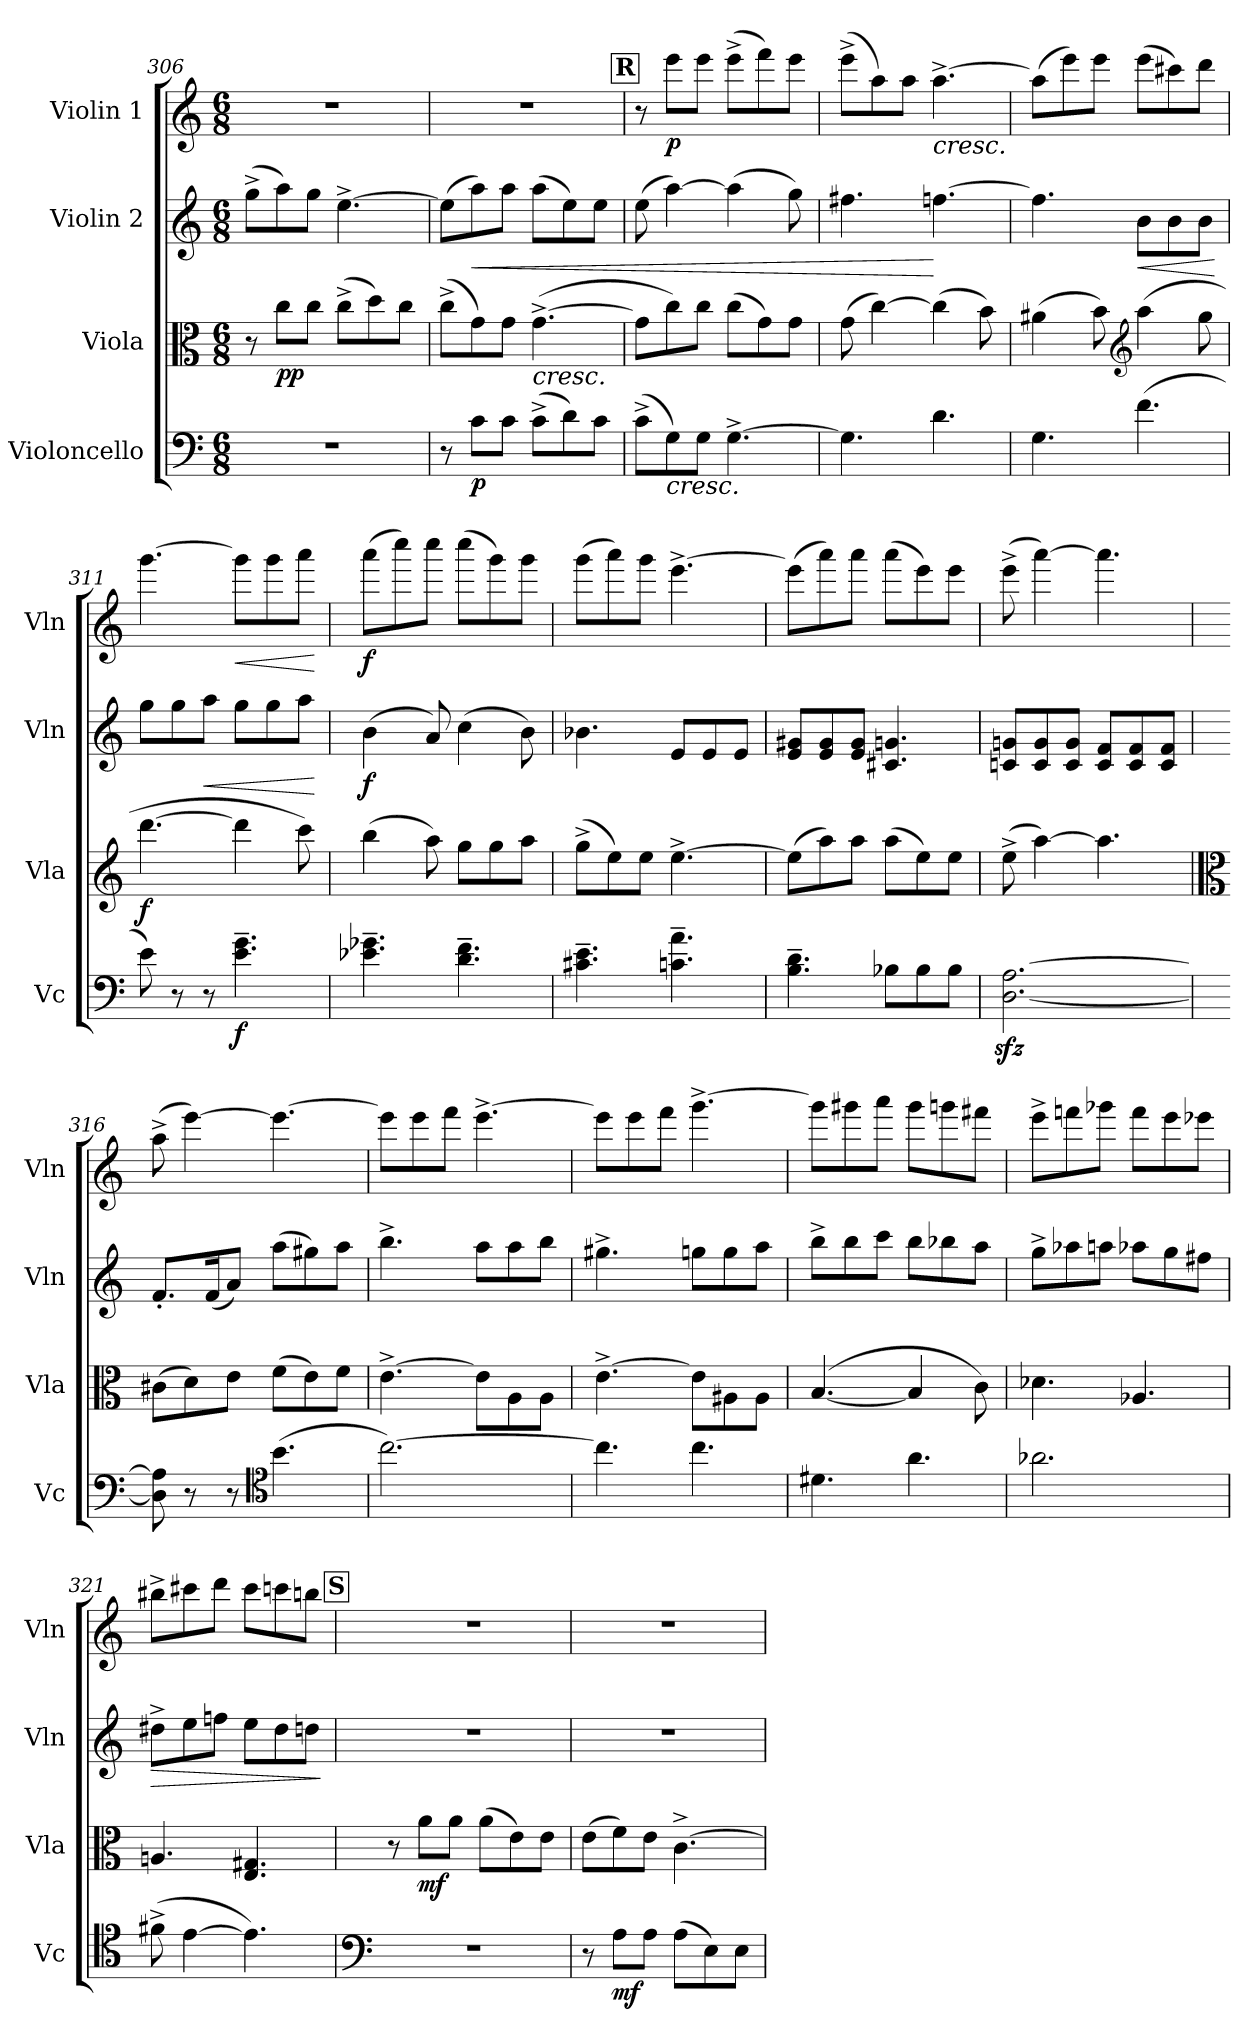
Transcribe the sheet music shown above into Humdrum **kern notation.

**kern	**dynam	**kern	**dynam	**kern	**dynam	**kern	**dynam
*part4	*part4	*part3	*part3	*part2	*part2	*part1	*part1
*staff4	*staff4	*staff3	*staff3	*staff2	*staff2	*staff1	*staff1
*I"Violoncello	*	*I"Viola	*	*I"Violin 2	*	*I"Violin 1	*
*I'Vc	*	*I'Vla	*	*I'Vln	*	*I'Vln	*
*clefF4	*	*clefC3	*	*clefG2	*	*clefG2	*
*k[]	*	*k[]	*	*k[]	*	*k[]	*
*M6/8	*	*M6/8	*	*M6/8	*	*M6/8	*
=306	=306	=306	=306	=306	=306	=306	=306
2.r	.	8r	.	(>8gg^\L	.	2.r	.
!	!	!	!LO:DY:b	!	!	!	!
.	.	8cc\L	pp	8aa\)	.	.	.
.	.	8cc\J	.	8gg\J	.	.	.
.	.	(>8cc^\L	.	[4.ee^\	.	.	.
.	.	8dd\)	.	.	.	.	.
.	.	8cc\J	.	.	.	.	.
=307	=307	=307	=307	=307	=307	=307	=307
8r	.	(>8cc^\L	.	(>8ee\L]	.	2.r	.
!	!LO:DY:b	!	!	!	!LO:HP:b	!	!
8c\L	p	8g\)	.	8aa\)	<	.	.
8c\J	.	8g\J	.	8aa\J	.	.	.
!	!	!LO:TX:b:i:t=cresc.	!	!	!	!	!
(>8c^\L	.	(>[4.g^\	.	(>8aa\L	.	.	.
8d\)	.	.	.	8ee\)	.	.	.
8c\J	.	.	.	8ee\J	.	.	.
!!LO:PB:g=z
!!LO:REH:place=s1:a:B:fs=14:t=R
=308	=308	=308	=308	=308	=308	=308	=308
(>8c^\L	.	8g\L]	.	(>8ee\	.	8r	.
!LO:TX:b:i:t=cresc.	!	!	!	!	!	!	!
!	!	!	!	!	!	!	!LO:DY:b
8G\)	.	8cc\)	.	[4aa\)	.	8eee\L	p
8G\J	.	8cc\J	.	.	.	8eee\J	.
[4.G^\	.	(>8cc\L	.	(>4aa\]	.	(>8eee^\L	.
.	.	8g\)	.	.	.	8fff\)	.
.	.	8g\J	.	8gg\)	.	8eee\J	.
=309	=309	=309	=309	=309	=309	=309	=309
4.G\]	.	(>8g\	.	4.ff#X\	.	(>8eee^\L	.
.	.	[4cc\)	.	.	.	8aa\)	.
.	.	.	.	.	.	8aa\J	.
!	!	!	!	!	!	!	!LO:HP:b
4.d\	.	(>4cc\]	.	[4.ffn\	[	[4.aa^\	<
.	.	8b\)	.	.	.	.	.
=310	=310	=310	=310	=310	=310	=310	=310
4.G\	.	(>4a#X\	.	4.ff\]	.	(>8aa\L]	.
.	.	.	.	.	.	8eee\)	.
.	.	8b\)	.	.	.	8eee\J	.
*	*	*clefG2	*	*	*	*	*
!	!	!	!	!	!LO:HP:b	!	!
(>4.f\	.	(>4aa\	.	8b\L	<	(>8eee\L	.
.	.	.	.	8b\	.	8ccc#X\)	.
.	.	8gg\	.	8b\J	.	8ddd\J	.
.	.	.	.	.	[	.	.
=311	=311	=311	=311	=311	=311	=311	=311
!	!	!	!LO:DY:b	!	!	!	!
8e\)	.	[4.ddd\	f	8gg\L	.	[4.ggg\	.
8r	.	.	.	8gg\	.	.	.
!	!	!	!	!	!LO:HP:b	!	!
8r	.	.	.	8aa\J	<	.	.
!	!LO:DY:b	!	!	!	!	!	!LO:HP:b
4.e\~ 4.g\~	f	4ddd\]	.	8gg\L	.	8ggg\L]	<
.	.	.	.	8gg\	.	8ggg\	.
.	.	8ccc\)	.	8aa\J	.	8aaa\J	.
.	.	.	.	.	[	.	[
=312	=312	=312	=312	=312	=312	=312	=312
!	!	!	!	!	!LO:DY:b	!	!LO:DY:b
4.e-X\~ 4.g-X\~	.	(>4bb\	.	(>4b\	f	(>8aaa\L	f
.	.	.	.	.	.	8cccc\)	.
.	.	8aa\)	.	8a/)	.	8cccc\J	.
4.d\~ 4.f\~	.	8gg\L	.	(>4cc\	.	(>8cccc\L	.
.	.	8gg\	.	.	.	8ggg\)	.
.	.	8aa\J	.	8b\)	.	8ggg\J	.
!!LO:LB:g=z
=313	=313	=313	=313	=313	=313	=313	=313
4.c#X\~ 4.e\~	.	(>8gg^\L	.	4.b-X\	.	(>8ggg\L	.
.	.	8ee\)	.	.	.	8aaa\)	.
.	.	8ee\J	.	.	.	8ggg\J	.
4.cn\~ 4.a\~	.	[4.ee^\	.	8e/L	.	[4.eee^\	.
.	.	.	.	8e/	.	.	.
.	.	.	.	8e/J	.	.	.
=314	=314	=314	=314	=314	=314	=314	=314
4.B\~ 4.d\~	.	(>8ee\L]	.	8e/ 8g#X/L	.	(>8eee\L]	.
.	.	8aa\)	.	8e/ 8g#/	.	8aaa\)	.
.	.	8aa\J	.	8e/ 8g#/J	.	8aaa\J	.
8B-X\L	.	(>8aa\L	.	4.c#X/ 4.gn/	.	(>8aaa\L	.
8B-\	.	8ee\)	.	.	.	8eee\)	.
8B-\J	.	8ee\J	.	.	.	8eee\J	.
=315	=315	=315	=315	=315	=315	=315	=315
[2.D\zz< [2.A\zz<	.	(>8ee^\	.	8cn/ 8gn/L	.	(>8eee^\	.
.	.	[4aa\)	.	8c/ 8g/	.	[4aaa\)	.
.	.	.	.	8c/ 8g/J	.	.	.
.	.	4.aa\]	.	8c/ 8f/L	.	4.aaa\]	.
.	.	.	.	8c/ 8f/	.	.	.
.	.	.	.	8c/ 8f/J	.	.	.
=316	=316	=316	=316	=316	=316	=316	=316
*	*	*clefC3	*	*	*	*	*
8D\] 8A\]	.	(>8c#X\L	.	8.f'/L	.	(>8aa^\	.
8r	.	8d\)	.	.	.	[4eee\)	.
.	.	.	.	(<16f/K	.	.	.
8r	.	8e\J	.	8a/J)	.	.	.
*clefC4	*	*	*	*	*	*	*
(>4.b\	.	(>8f\L	.	(>8aa\L	.	4.eee\_	.
.	.	8e\)	.	8gg#X\)	.	.	.
.	.	8f\J	.	8aa\J	.	.	.
=317	=317	=317	=317	=317	=317	=317	=317
[2.cc\)	.	[4.e^\	.	4.bb^\	.	8eee\L]	.
.	.	.	.	.	.	8eee\	.
.	.	.	.	.	.	8fff\J	.
.	.	8e\L]	.	8aa\L	.	[4.eee^\	.
.	.	8A\	.	8aa\	.	.	.
.	.	8A\J	.	8bb\J	.	.	.
!!LO:LB:g=z
=318	=318	=318	=318	=318	=318	=318	=318
4.cc\]	.	[4.e^\	.	4.gg#X^\	.	8eee\L]	.
.	.	.	.	.	.	8eee\	.
.	.	.	.	.	.	8fff\J	.
4.cc\	.	8e\L]	.	8ggn\L	.	[4.ggg^\	.
.	.	8A#X\	.	8gg\	.	.	.
.	.	8A#\J	.	8aa\J	.	.	.
=319	=319	=319	=319	=319	=319	=319	=319
4.d#X\	.	(>[4.B/	.	8bb^\L	.	8ggg\L]	.
.	.	.	.	8bb\	.	8ggg#X\	.
.	.	.	.	8ccc\J	.	8aaa\J	.
4.a\	.	4B/]	.	8bb\L	.	8ggg#\L	.
.	.	.	.	8bb-X\	.	8gggn\	.
.	.	8c\)	.	8aa\J	.	8fff#X\J	.
=320	=320	=320	=320	=320	=320	=320	=320
2.a-X\	.	4.d-X\	.	8gg^\L	.	8eee^\L	.
.	.	.	.	8aa-X\	.	8fffn\	.
.	.	.	.	8aan\J	.	8ggg-X\J	.
.	.	4.A-X/	.	8aa-X\L	.	8fff\L	.
.	.	.	.	8gg\	.	8eee\	.
.	.	.	.	8ff#X\J	.	8eee-X\J	.
=321	=321	=321	=321	=321	=321	=321	=321
!	!	!	!	!	!LO:HP:b	!	!
(>8f#X^\	.	4.An/	.	8dd#X^\L	>	8bb#X^\L	.
[4e\	.	.	.	8ee\	.	8ccc#X\	.
.	.	.	.	8ffn\J	.	8ddd\J	.
4.e\])	.	4.E/ 4.G#X/	.	8ee\L	.	8ccc#\L	.
.	.	.	.	8dd#\	.	8cccn\	.
.	.	.	.	8ddn\J	.	8bbn\J	.
.	.	.	.	.	]	.	[
!!LO:REH:place=s1:a:B:fs=14:t=S
=322	=322	=322	=322	=322	=322	=322	=322
*clefF4	*	*	*	*	*	*	*
2.r	.	8r	.	2.r	.	2.r	.
!	!	!	!LO:DY:b	!	!	!	!
.	.	8a\L	mf	.	.	.	.
.	.	8a\J	.	.	.	.	.
.	.	(>8a\L	.	.	.	.	.
.	.	8e\)	.	.	.	.	.
.	.	8e\J	.	.	.	.	.
!!LO:LB:g=z
=323	=323	=323	=323	=323	=323	=323	=323
8r	.	(>8e\L	.	2.r	.	2.r	.
!	!LO:DY:b	!	!	!	!	!	!
8A\L	mf	8f\)	.	.	.	.	.
8A\J	.	8e\J	.	.	.	.	.
(>8A\L	.	[4.c^\	.	.	.	.	.
8E\)	.	.	.	.	.	.	.
8E\J	.	.	.	.	.	.	.
=	=	=	=	=	=	=	=
*-	*-	*-	*-	*-	*-	*-	*-
